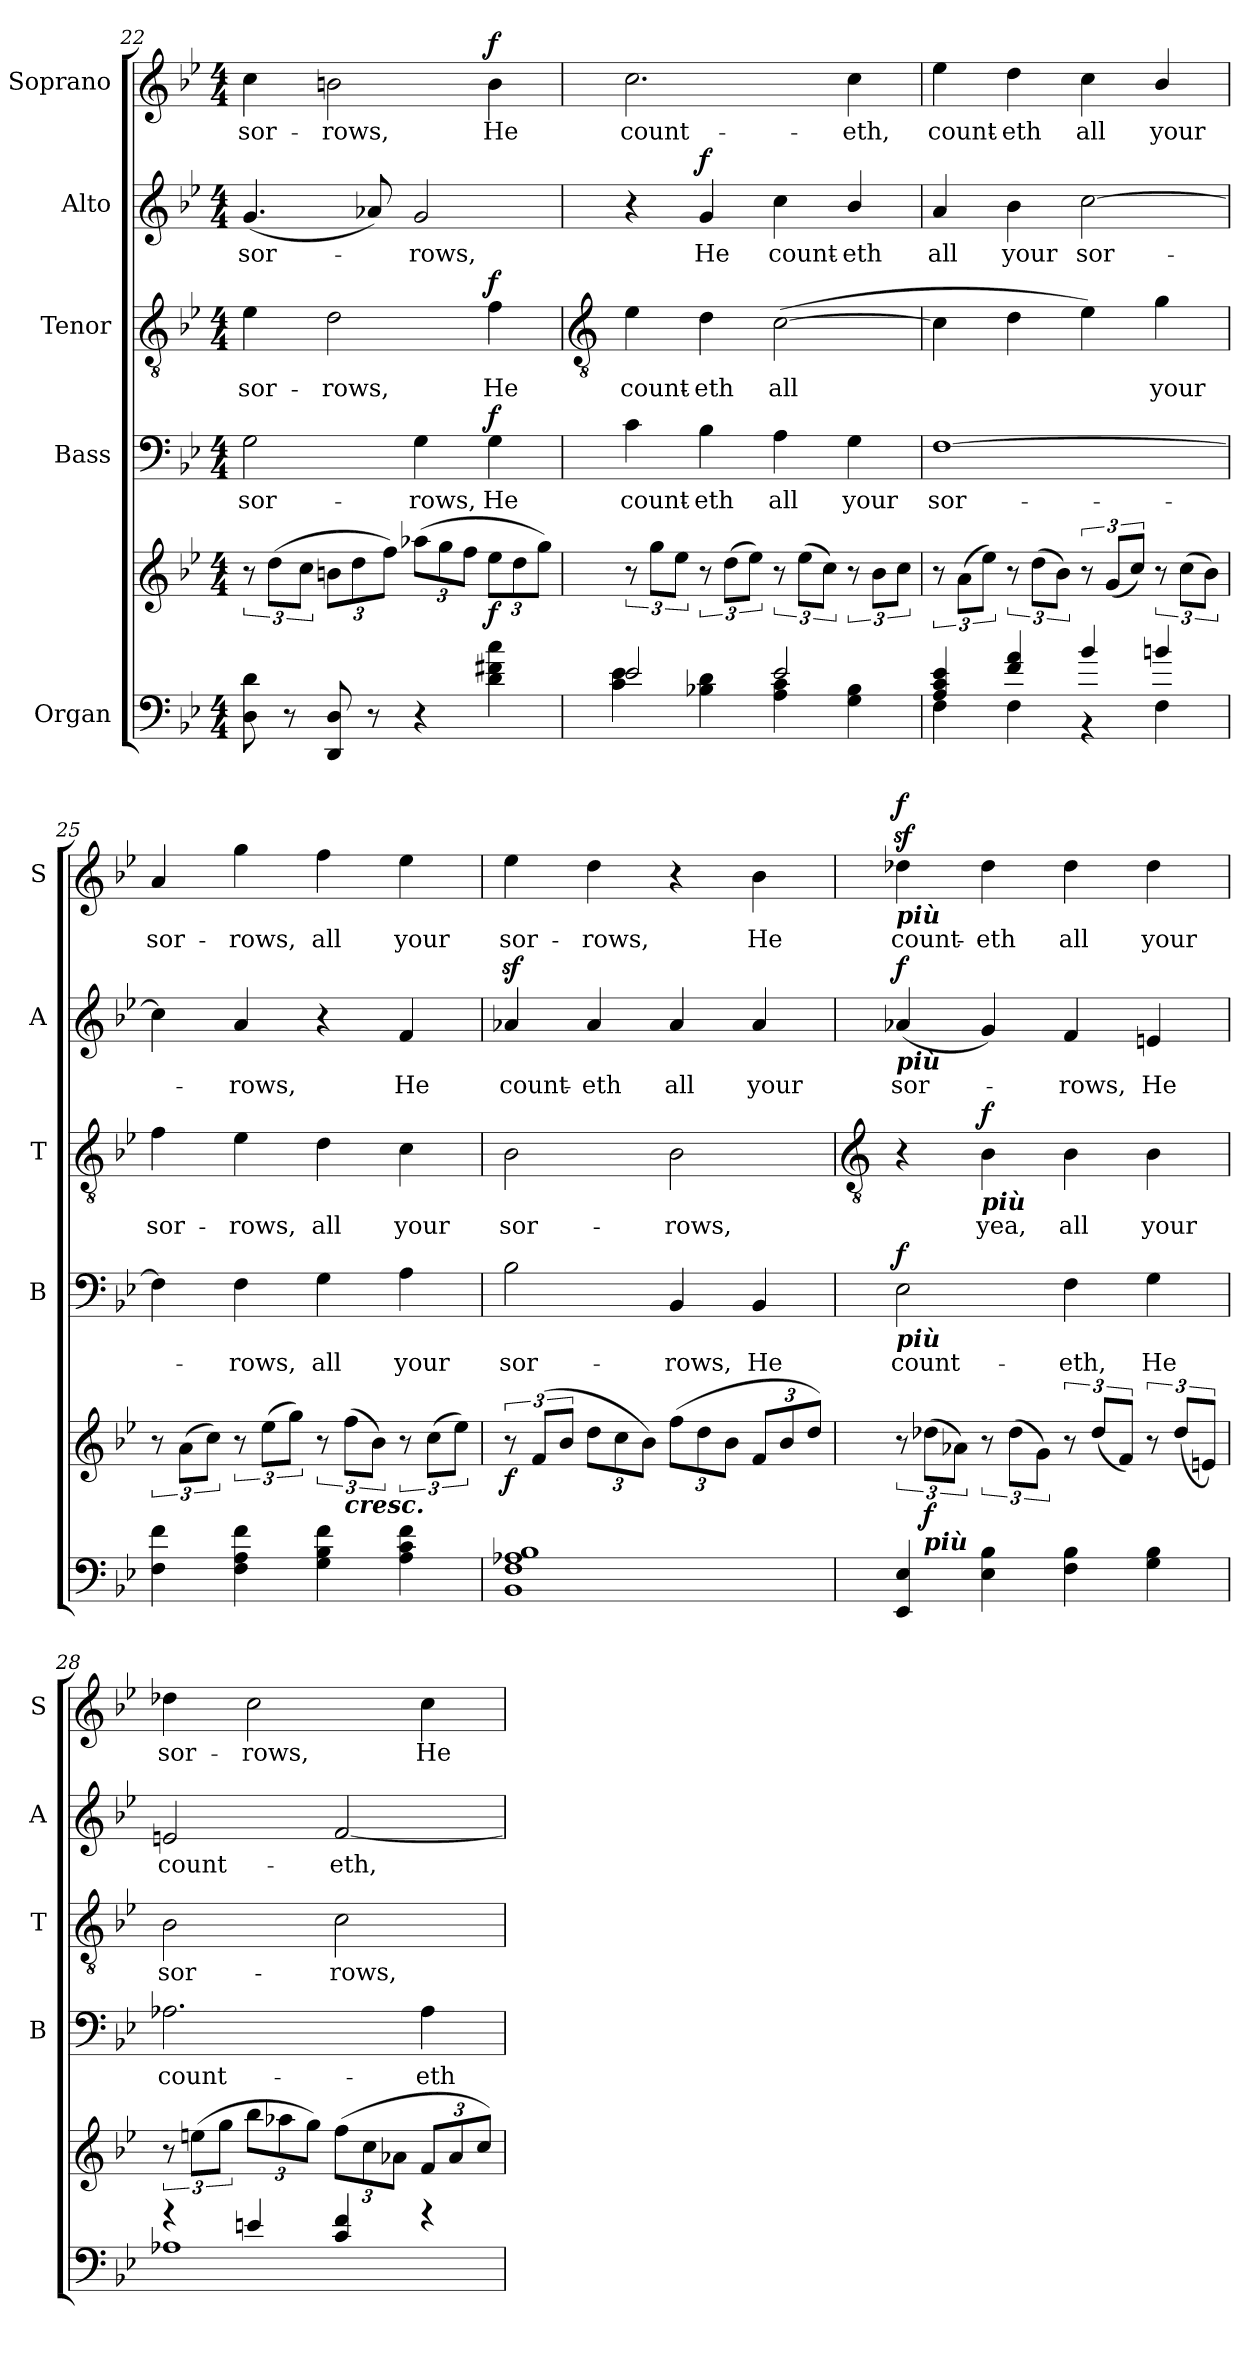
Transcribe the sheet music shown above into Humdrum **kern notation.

**kern	**kern	**dynam	**kern	**text	**dynam	**kern	**text	**dynam	**kern	**text	**dynam	**kern	**text	**dynam
*part5	*part5	*part5	*part4	*part4	*part4	*part3	*part3	*part3	*part2	*part2	*part2	*part1	*part1	*part1
*staff6	*staff5	*staff5/6	*staff4	*staff4	*staff4	*staff3	*staff3	*staff3	*staff2	*staff2	*staff2	*staff1	*staff1	*staff1
*I"Organ	*	*	*I"Bass	*	*	*I"Tenor	*	*	*I"Alto	*	*	*I"Soprano	*	*
*	*	*	*I'B	*	*	*I'T	*	*	*I'A	*	*	*I'S	*	*
*clefF4	*clefG2	*	*clefF4	*	*	*clefGv2	*	*	*clefG2	*	*	*clefG2	*	*
*k[b-e-]	*k[b-e-]	*	*k[b-e-]	*	*	*k[b-e-]	*	*	*k[b-e-]	*	*	*k[b-e-]	*	*
*B-:	*B-:	*	*B-:	*	*	*B-:	*	*	*B-:	*	*	*B-:	*	*
*M4/4	*M4/4	*	*M4/4	*	*	*M4/4	*	*	*M4/4	*	*	*M4/4	*	*
=22	=22	=22	=22	=22	=22	=22	=22	=22	=22	=22	=22	=22	=22	=22
*	*^	*	*	*	*	*	*	*	*	*	*	*	*	*
!	!	!	!	!	!LO:LY:b	!	!	!LO:LY:b	!	!	!LO:LY:b	!	!	!LO:LY:b	!
8D 8d	12r	4ryy	.	2G	sor-	.	4e-	sor-	.	(<4.g	sor-	.	4cc	sor-	.
.	(>12dd\L	.	.	.	.	.	.	.	.	.	.	.	.	.	.
8r	.	.	.	.	.	.	.	.	.	.	.	.	.	.	.
.	12cc\J	.	.	.	.	.	.	.	.	.	.	.	.	.	.
!	!	!	!	!	!	!	!	!LO:LY:b	!	!	!	!	!	!LO:LY:b	!
8DD 8D	12bn\L	2.ryy	.	.	.	.	2d	-rows,	.	.	.	.	2bn	-rows,	.
.	12dd\	.	.	.	.	.	.	.	.	.	.	.	.	.	.
8r	.	.	.	.	.	.	.	.	.	8a-X)	.	.	.	.	.
.	12ff\J)	.	.	.	.	.	.	.	.	.	.	.	.	.	.
!	!	!	!	!	!LO:LY:b	!	!	!	!	!	!LO:LY:b	!	!	!	!
4r	(>12aa-X\L	.	.	4G	-rows,	.	.	.	.	2g	rows,	.	.	.	.
.	12gg\	.	.	.	.	.	.	.	.	.	.	.	.	.	.
.	12ff\J	.	.	.	.	.	.	.	.	.	.	.	.	.	.
!	!	!	!LO:DY:b	!	!LO:LY:b	!LO:DY:b	!	!LO:LY:b	!LO:DY:b	!	!	!	!	!LO:LY:b	!LO:DY:b
(>4d\ 4f#X\ 4cc\	12ee-\L	.	f	4G	He	f	4f	He	f	.	.	.	4b	He	f
.	12dd\	.	.	.	.	.	.	.	.	.	.	.	.	.	.
.	12gg\J)	.	.	.	.	.	.	.	.	.	.	.	.	.	.
*	*v	*v	*	*	*	*	*	*	*	*	*	*	*	*	*
!!LO:LB:g=z
=23	=23	=23	=23	=23	=23	=23	=23	=23	=23	=23	=23	=23	=23	=23
*	*	*	*	*	*	*clefGv2	*	*	*	*	*	*	*	*
*^	*	*	*	*	*	*	*	*	*	*	*	*	*	*
!	!	!	!	!	!LO:LY:b	!	!	!LO:LY:b	!	!	!	!	!	!LO:LY:b	!
2e-/	4c 4e-	12r	.	4c	count-	.	4e-	count-	.	4r	.	.	2.cc	count-	.
.	.	12gg\L	.	.	.	.	.	.	.	.	.	.	.	.	.
.	.	12ee-\J)	.	.	.	.	.	.	.	.	.	.	.	.	.
!	!	!	!	!	!LO:LY:b	!	!	!LO:LY:b	!	!	!LO:LY:b	!LO:DY:b	!	!	!
.	4B-X 4d	12r	.	4B-	-eth	.	4d	-eth	.	4g	He	f	.	.	.
.	.	(>12dd\L	.	.	.	.	.	.	.	.	.	.	.	.	.
.	.	12ee-\J)	.	.	.	.	.	.	.	.	.	.	.	.	.
!	!	!	!	!	!LO:LY:b	!	!	!LO:LY:b	!	!	!LO:LY:b	!	!	!	!
2e-/	4A 4c	12r	.	4A	all	.	(>[2c	all	.	4cc	count-	.	.	.	.
.	.	(>12ee-\L	.	.	.	.	.	.	.	.	.	.	.	.	.
.	.	12cc\J)	.	.	.	.	.	.	.	.	.	.	.	.	.
!	!	!	!	!	!LO:LY:b	!	!	!	!	!	!LO:LY:b	!	!	!LO:LY:b	!
.	4G 4B-	12r	.	4G	your	.	.	.	.	4b-/	-eth	.	4cc	-eth,	.
.	.	12b-\L	.	.	.	.	.	.	.	.	.	.	.	.	.
.	.	12cc\J	.	.	.	.	.	.	.	.	.	.	.	.	.
=24	=24	=24	=24	=24	=24	=24	=24	=24	=24	=24	=24	=24	=24	=24	=24
!	!	!	!	!	!LO:LY:b	!	!	!	!	!	!LO:LY:b	!	!	!LO:LY:b	!
4A/ 4c/ 4e-/	4F	12r	.	[1F	sor-	.	4c]	.	.	4a	all	.	4ee-	count-	.
.	.	(12a\L	.	.	.	.	.	.	.	.	.	.	.	.	.
.	.	12ee-\J)	.	.	.	.	.	.	.	.	.	.	.	.	.
!	!	!	!	!	!	!	!	!	!	!	!LO:LY:b	!	!	!LO:LY:b	!
4f/ 4a/	4F	12r	.	.	.	.	4d	.	.	4b-	your	.	4dd	-eth	.
.	.	(>12dd\L	.	.	.	.	.	.	.	.	.	.	.	.	.
.	.	12b-\J)	.	.	.	.	.	.	.	.	.	.	.	.	.
!	!	!	!	!	!	!	!	!	!	!	!LO:LY:b	!	!	!LO:LY:b	!
4b-/	4r	12r	.	.	.	.	4e-)	.	.	[2cc	sor-	.	4cc	all	.
.	.	(12gL	.	.	.	.	.	.	.	.	.	.	.	.	.
.	.	12ccJ)	.	.	.	.	.	.	.	.	.	.	.	.	.
!	!	!	!	!	!	!	!	!LO:LY:b	!	!	!	!	!	!LO:LY:b	!
4bn/	4F	12r	.	.	.	.	4g	your	.	.	.	.	4b-/	your	.
.	.	(>12cc\L	.	.	.	.	.	.	.	.	.	.	.	.	.
.	.	12b-\J)	.	.	.	.	.	.	.	.	.	.	.	.	.
=25	=25	=25	=25	=25	=25	=25	=25	=25	=25	=25	=25	=25	=25	=25	=25
!	!	!	!	!	!	!	!	!LO:LY:b	!	!	!	!	!	!LO:LY:b	!
4F\ 4f\	2ryy	12r	.	4F]	.	.	4f	sor-	.	4cc]	.	.	4a	sor-	.
.	.	(>12aL	.	.	.	.	.	.	.	.	.	.	.	.	.
.	.	12ccJ)	.	.	.	.	.	.	.	.	.	.	.	.	.
!	!	!	!	!	!LO:LY:b	!	!	!LO:LY:b	!	!	!LO:LY:b	!	!	!LO:LY:b	!
4F\ 4A\ 4f\	.	12r	.	4F	rows,	.	4e-	-rows,	.	4a	rows,	.	4gg	-rows,	.
.	.	(>12ee-L	.	.	.	.	.	.	.	.	.	.	.	.	.
.	.	12ggJ)	.	.	.	.	.	.	.	.	.	.	.	.	.
!	!	!	!	!	!LO:LY:b	!	!	!LO:LY:b	!	!	!	!	!	!LO:LY:b	!
4G\ 4B-\ 4f\	2ryy	12r	.	4G	all	.	4d	all	.	4r	.	.	4ff	all	.
!	!	!LO:TX:b:Bi:t=cresc.	!	!	!	!	!	!	!	!	!	!	!	!	!
.	.	(12ffL	.	.	.	.	.	.	.	.	.	.	.	.	.
.	.	12b-J)	.	.	.	.	.	.	.	.	.	.	.	.	.
!	!	!	!	!	!LO:LY:b	!	!	!LO:LY:b	!	!	!LO:LY:b	!	!	!LO:LY:b	!
4A\ 4c\ 4f\	.	12r	.	4A	your	.	4c	your	.	4f	He	.	4ee-	your	.
.	.	(>12ccL	.	.	.	.	.	.	.	.	.	.	.	.	.
.	.	12ee-J)	.	.	.	.	.	.	.	.	.	.	.	.	.
=26	=26	=26	=26	=26	=26	=26	=26	=26	=26	=26	=26	=26	=26	=26	=26
!	!	!	!LO:DY:b	!	!LO:LY:b	!	!	!LO:LY:b	!	!	!LO:LY:b	!	!	!LO:LY:b	!
1F 1A-X 1B-	1BB-	12r	f	2B-	sor-	.	2B-	sor-	.	4a-Xz<	count-	.	4ee-	sor-	.
.	.	(<12fL	.	.	.	.	.	.	.	.	.	.	.	.	.
.	.	12b-J	.	.	.	.	.	.	.	.	.	.	.	.	.
!	!	!	!	!	!	!	!	!	!	!	!LO:LY:b	!	!	!LO:LY:b	!
.	.	12ddL	.	.	.	.	.	.	.	4a-	-eth	.	4dd	-rows,	.
.	.	12cc	.	.	.	.	.	.	.	.	.	.	.	.	.
.	.	12b-J)	.	.	.	.	.	.	.	.	.	.	.	.	.
!	!	!	!	!	!LO:LY:b	!	!	!LO:LY:b	!	!	!LO:LY:b	!	!	!	!
.	.	(>12ffL	.	4BB-	-rows,	.	2B-	-rows,	.	4a-	all	.	4r	.	.
.	.	12dd	.	.	.	.	.	.	.	.	.	.	.	.	.
.	.	12b-J	.	.	.	.	.	.	.	.	.	.	.	.	.
!	!	!	!	!	!LO:LY:b	!	!	!	!	!	!LO:LY:b	!	!	!LO:LY:b	!
.	.	12fL	.	4BB-	He	.	.	.	.	4a-	your	.	4b-	He	.
.	.	12b-	.	.	.	.	.	.	.	.	.	.	.	.	.
.	.	12ddJ)	.	.	.	.	.	.	.	.	.	.	.	.	.
!!LO:LB:g=z
=27	=27	=27	=27	=27	=27	=27	=27	=27	=27	=27	=27	=27	=27	=27	=27
*	*	*	*	*	*	*	*clefGv2	*	*	*	*	*	*	*	*
!	!	!	!	!	!	!	!	!	!	!	!	!	!LO:TX:b:Bi:t=più	!	!
!	!	!	!	!	!	!	!	!	!	!LO:TX:b:Bi:t=più	!	!	!	!	!
!	!	!	!	!LO:TX:b:Bi:t=più	!	!	!	!	!	!	!	!	!	!	!
!	!	!	!	!	!LO:LY:b	!LO:DY:b	!	!	!	!	!LO:LY:b	!LO:DY:b	!	!LO:LY:b	!LO:DY:b
4EE- 4E-	2ryy	12r	.	2E-	count-	f	4r	.	.	(<4a-X	sor-	f	4dd-Xz<	count-	f
!	!	!LO:TX:b:Bi:t=più	!	!	!	!	!	!	!	!	!	!	!	!	!
!	!	!	!LO:DY:b	!	!	!	!	!	!	!	!	!	!	!	!
.	.	(>12dd-XL	f	.	.	.	.	.	.	.	.	.	.	.	.
.	.	12a-XJ)	.	.	.	.	.	.	.	.	.	.	.	.	.
!	!	!	!	!	!	!	!LO:TX:b:Bi:t=più	!	!	!	!	!	!	!	!
!	!	!	!	!	!	!	!	!LO:LY:b	!LO:DY:b	!	!	!	!	!LO:LY:b	!
4E-\ 4B-\	.	12r	.	.	.	.	4B-	yea,	f	4g)	.	.	4dd-	-eth	.
.	.	(12dd-L	.	.	.	.	.	.	.	.	.	.	.	.	.
.	.	12gJ)	.	.	.	.	.	.	.	.	.	.	.	.	.
!	!	!	!	!	!LO:LY:b	!	!	!LO:LY:b	!	!	!LO:LY:b	!	!	!LO:LY:b	!
4F\ 4B-\	2ryy	12r	.	4F	-eth,	.	4B-	all	.	4f	rows,	.	4dd-	all	.
.	.	(12dd-L	.	.	.	.	.	.	.	.	.	.	.	.	.
.	.	12fJ)	.	.	.	.	.	.	.	.	.	.	.	.	.
!	!	!	!	!	!LO:LY:b	!	!	!LO:LY:b	!	!	!LO:LY:b	!	!	!LO:LY:b	!
4G\ 4B-\	.	12r	.	4G	He	.	4B-	your	.	4en	He	.	4dd-	your	.
.	.	(12dd-L	.	.	.	.	.	.	.	.	.	.	.	.	.
.	.	12enJ)	.	.	.	.	.	.	.	.	.	.	.	.	.
=28	=28	=28	=28	=28	=28	=28	=28	=28	=28	=28	=28	=28	=28	=28	=28
!	!	!	!	!	!LO:LY:b	!	!	!LO:LY:b	!	!	!LO:LY:b	!	!	!LO:LY:b	!
4r	1A-X	12r	.	2.A-X	count-	.	2B-	sor-	.	2en	count-	.	4dd-X	sor-	.
.	.	(>12eenL	.	.	.	.	.	.	.	.	.	.	.	.	.
.	.	12ggJ	.	.	.	.	.	.	.	.	.	.	.	.	.
!	!	!	!	!	!	!	!	!	!	!	!	!	!	!LO:LY:b	!
4en	.	12bb-L	.	.	.	.	.	.	.	.	.	.	2cc	-rows,	.
.	.	12aa-X	.	.	.	.	.	.	.	.	.	.	.	.	.
.	.	12ggJ)	.	.	.	.	.	.	.	.	.	.	.	.	.
!	!	!	!	!	!	!	!	!LO:LY:b	!	!	!LO:LY:b	!	!	!	!
4c 4f	.	(>12ffL	.	.	.	.	2c	-rows,	.	[2f	-eth,	.	.	.	.
.	.	12cc	.	.	.	.	.	.	.	.	.	.	.	.	.
.	.	12a-XJ	.	.	.	.	.	.	.	.	.	.	.	.	.
!	!	!	!	!	!LO:LY:b	!	!	!	!	!	!	!	!	!LO:LY:b	!
4r	.	12fL	.	4A-	-eth	.	.	.	.	.	.	.	4cc	He	.
.	.	12a-	.	.	.	.	.	.	.	.	.	.	.	.	.
.	.	12ccJ)	.	.	.	.	.	.	.	.	.	.	.	.	.
*v	*v	*	*	*	*	*	*	*	*	*	*	*	*	*	*
=	=	=	=	=	=	=	=	=	=	=	=	=	=	=
*-	*-	*-	*-	*-	*-	*-	*-	*-	*-	*-	*-	*-	*-	*-
